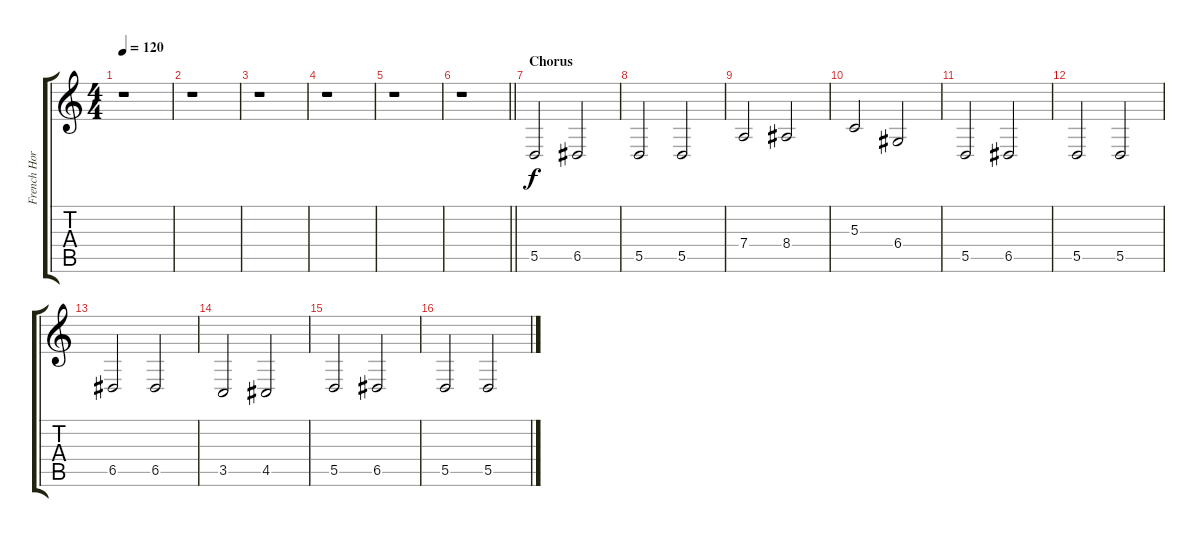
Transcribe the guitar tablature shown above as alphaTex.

\track ("French Horn" "French Hor") {instrument frenchhorn}
\staff {score tabs}
\tuning (E4 B3 G3 D3 A2 E2) {hide}
\ts (4 4)
\tempo 120
\clef g2
\ks c
r.1{dy f} |
r.1 |
r.1 |
r.1 |
r.1 |
\barLineRight lightlight
r.1 |
\section ("" "Chorus")
5.5.2 6.5.2 |
5.5.2 5.5.2 |
7.4.2 8.4.2 |
5.3.2 6.4.2 |
5.5.2 6.5.2 |
5.5.2 5.5.2 |
6.5.2 6.5.2 |
3.5.2 4.5.2 |
5.5.2 6.5.2 |
5.5.2 5.5.2
